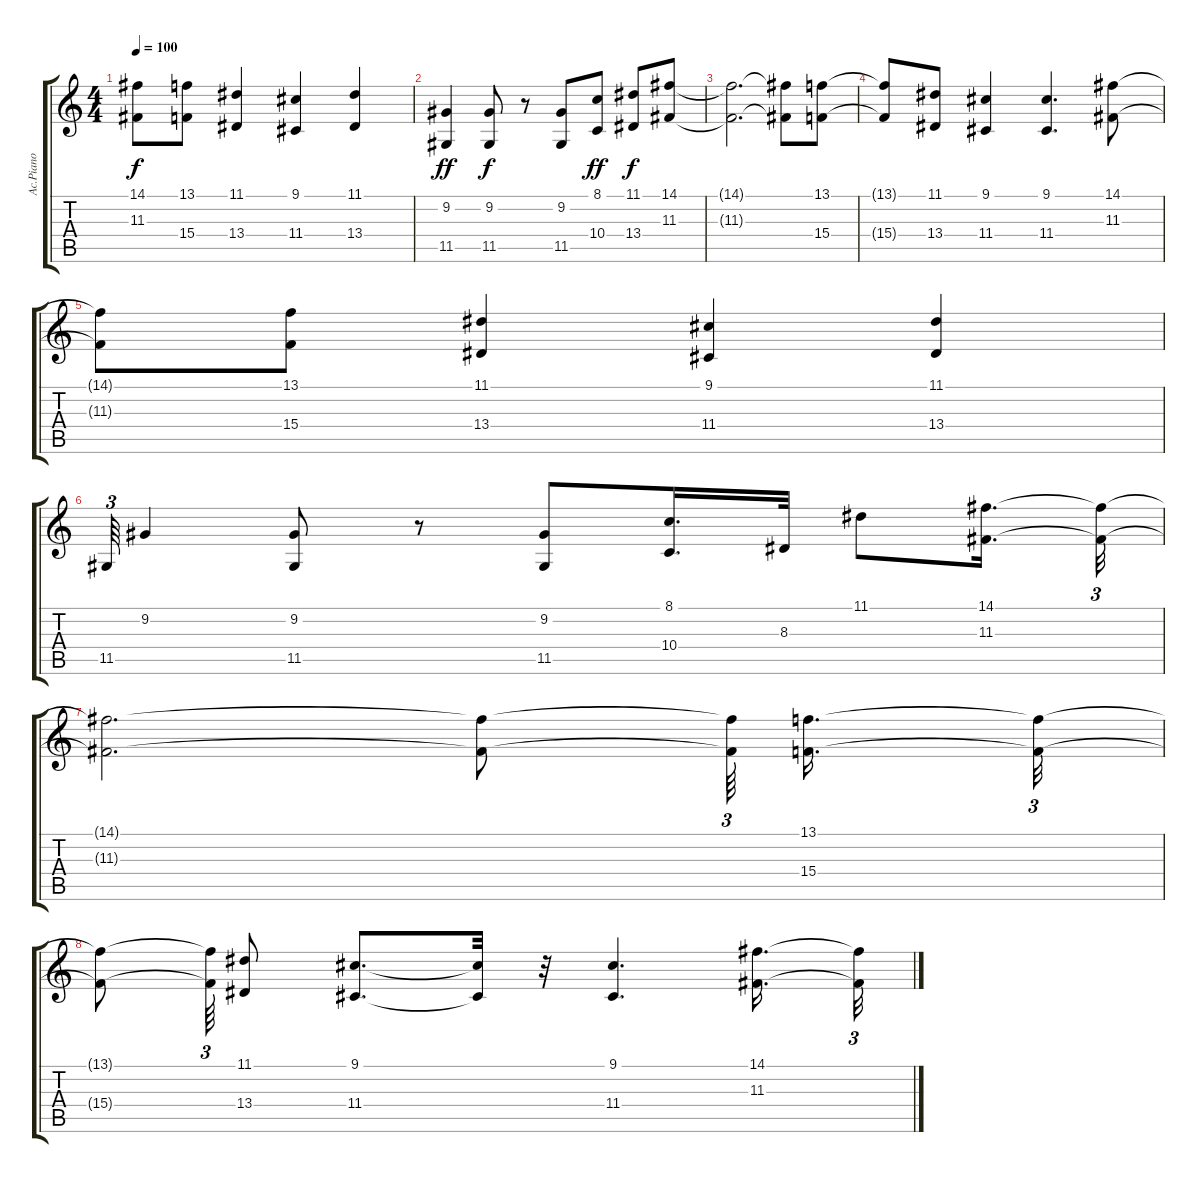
\track ("Ac.Piano" "Ac.Piano") {instrument acousticgrandpiano}
\staff {score tabs}
\tuning (E4 B3 G3 D3 A2 E2) {hide}
\ts (4 4)
\tempo 100
\clef g2
\ks c
(14.1{t} 11.3{t}).8{dy f} (13.1 15.4).8 (11.1 13.4).4 (9.1 11.4).4 (11.1 13.4).4 |
(9.2 11.5).4{dy ff} (9.2 11.5).8{dy f} r.8 (9.2 11.5).8 (8.1 10.4).8{dy ff} (11.1 13.4).8{dy f} (14.1 11.3).8 |
(14.1{t} 11.3{t}).2{d} (14.1{t} 11.3{t}).8 (13.1 15.4).8 |
(13.1{t} 15.4{t}).8 (11.1 13.4).8 (9.1 11.4).4 (9.1 11.4).4{d} (14.1 11.3).8 |
(14.1{t} 11.3{t}).8 (13.1 15.4).8 (11.1 13.4).4 (9.1 11.4).4 (11.1 13.4).4 |
11.5.64{tu (3 2)} 9.2.4 (9.2 11.5).8 r.8 (9.2 11.5).8 (8.1 10.4).16{d} 8.3.32 11.1.8 (14.1 11.3).16{d} (14.1{t} 11.3{t}).32{tu (3 2)} |
(14.1{t} 11.3{t}).2{d} (14.1{t} 11.3{t}).8 (14.1{t} 11.3{t}).64{tu (3 2) beam splitsecondary} (13.1 15.4).16{d} (13.1{t} 15.4{t}).32{tu (3 2)} |
(13.1{t} 15.4{t}).8 (13.1{t} 15.4{t}).64{tu (3 2)} (11.1 13.4).8 (9.1 11.4).8{d} (9.1{t} 11.4{t}).32 r.32 (9.1 11.4).4{d} (14.1 11.3).16{d} (14.1{t} 11.3{t}).32{tu (3 2)}
